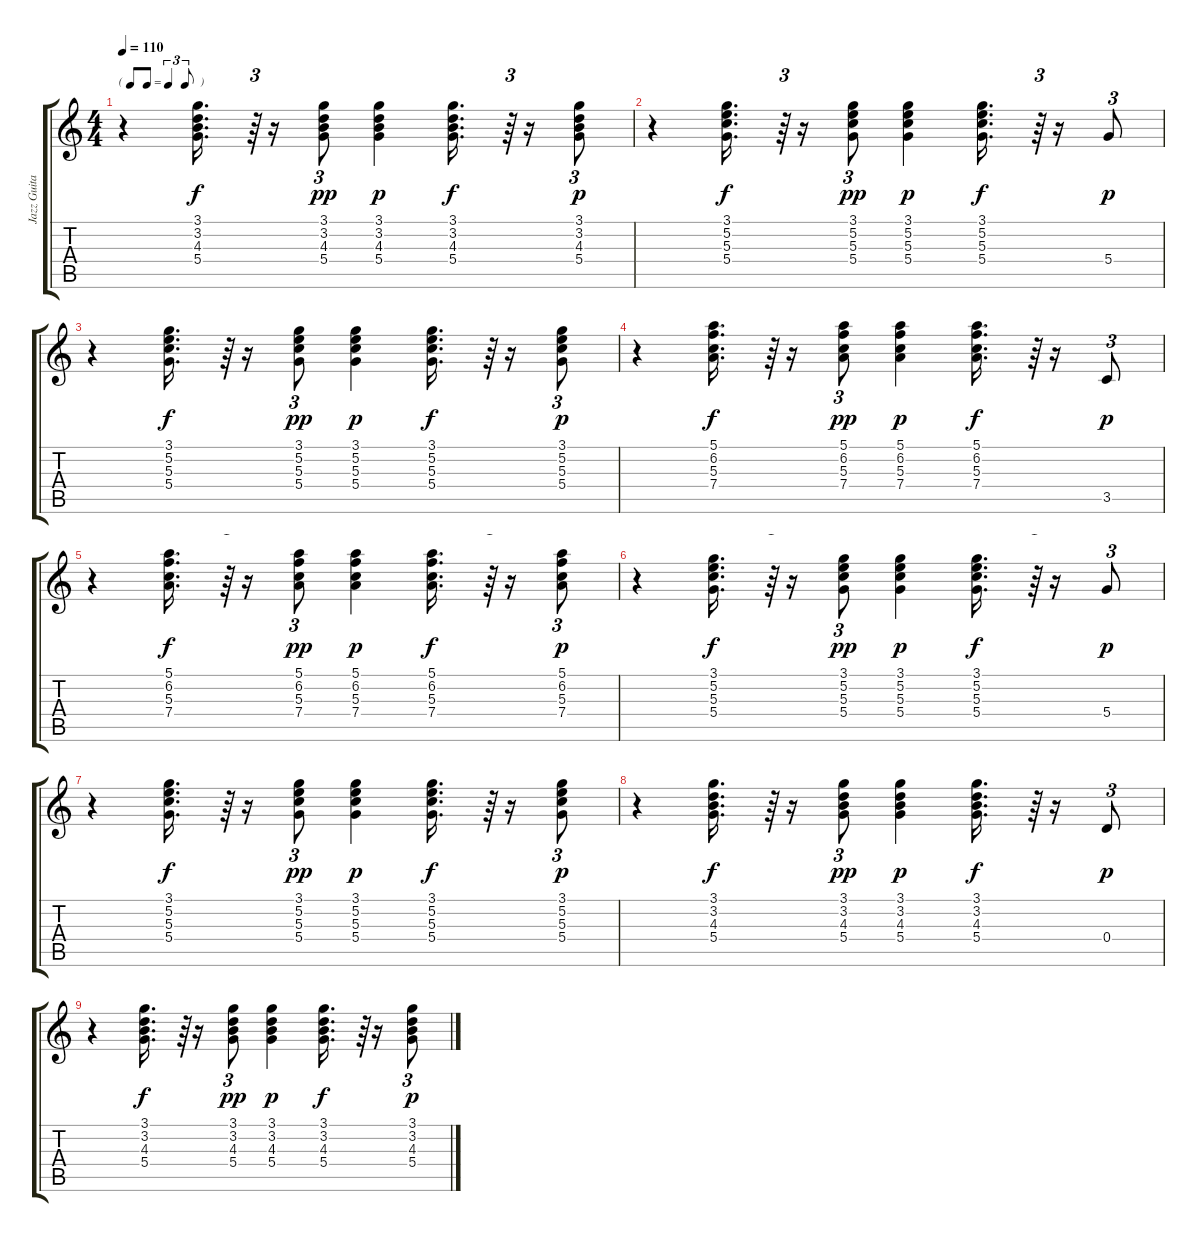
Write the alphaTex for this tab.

\track ("Jazz Guitar" "Jazz Guita") {instrument electricguitarjazz}
\staff {score tabs}
\tuning (E4 B3 G3 D3 A2 E2) {hide}
\ts (4 4)
\tf triplet8th
\tempo 110
\clef g2
\ks c
r.4{dy p} (3.1 3.2 4.3 5.4).16{d dy f} r.64{tu (3 2)} r.16 (3.1 3.2 4.3 5.4).8{tu (3 2) dy pp} (3.1 3.2 4.3 5.4).4{dy p} (3.1 3.2 4.3 5.4).16{d dy f} r.64{tu (3 2)} r.16 (3.1 3.2 4.3 5.4).8{tu (3 2) dy p} |
r.4 (3.1 5.2 5.3 5.4).16{d dy f} r.64{tu (3 2)} r.16 (3.1 5.2 5.3 5.4).8{tu (3 2) dy pp} (3.1 5.2 5.3 5.4).4{dy p} (3.1 5.2 5.3 5.4).16{d dy f} r.64{tu (3 2)} r.16 5.4.8{tu (3 2) dy p} |
r.4 (3.1 5.2 5.3 5.4).16{d dy f} r.64{tu (3 2)} r.16 (3.1 5.2 5.3 5.4).8{tu (3 2) dy pp} (3.1 5.2 5.3 5.4).4{dy p} (3.1 5.2 5.3 5.4).16{d dy f} r.64{tu (3 2)} r.16 (3.1 5.2 5.3 5.4).8{tu (3 2) dy p} |
r.4 (5.1 6.2 5.3 7.4).16{d dy f} r.64{tu (3 2)} r.16 (5.1 6.2 5.3 7.4).8{tu (3 2) dy pp} (5.1 6.2 5.3 7.4).4{dy p} (5.1 6.2 5.3 7.4).16{d dy f} r.64{tu (3 2)} r.16 3.5.8{tu (3 2) dy p} |
r.4 (5.1 6.2 5.3 7.4).16{d dy f} r.64{tu (3 2)} r.16 (5.1 6.2 5.3 7.4).8{tu (3 2) dy pp} (5.1 6.2 5.3 7.4).4{dy p} (5.1 6.2 5.3 7.4).16{d dy f} r.64{tu (3 2)} r.16 (5.1 6.2 5.3 7.4).8{tu (3 2) dy p} |
r.4 (3.1 5.2 5.3 5.4).16{d dy f} r.64{tu (3 2)} r.16 (3.1 5.2 5.3 5.4).8{tu (3 2) dy pp} (3.1 5.2 5.3 5.4).4{dy p} (3.1 5.2 5.3 5.4).16{d dy f} r.64{tu (3 2)} r.16 5.4.8{tu (3 2) dy p} |
r.4 (3.1 5.2 5.3 5.4).16{d dy f} r.64{tu (3 2)} r.16 (3.1 5.2 5.3 5.4).8{tu (3 2) dy pp} (3.1 5.2 5.3 5.4).4{dy p} (3.1 5.2 5.3 5.4).16{d dy f} r.64{tu (3 2)} r.16 (3.1 5.2 5.3 5.4).8{tu (3 2) dy p} |
r.4 (3.1 3.2 4.3 5.4).16{d dy f} r.64{tu (3 2)} r.16 (3.1 3.2 4.3 5.4).8{tu (3 2) dy pp} (3.1 3.2 4.3 5.4).4{dy p} (3.1 3.2 4.3 5.4).16{d dy f} r.64{tu (3 2)} r.16 0.4.8{tu (3 2) dy p} |
r.4 (3.1 3.2 4.3 5.4).16{d dy f} r.64{tu (3 2)} r.16 (3.1 3.2 4.3 5.4).8{tu (3 2) dy pp} (3.1 3.2 4.3 5.4).4{dy p} (3.1 3.2 4.3 5.4).16{d dy f} r.64{tu (3 2)} r.16 (3.1 3.2 4.3 5.4).8{tu (3 2) dy p}
